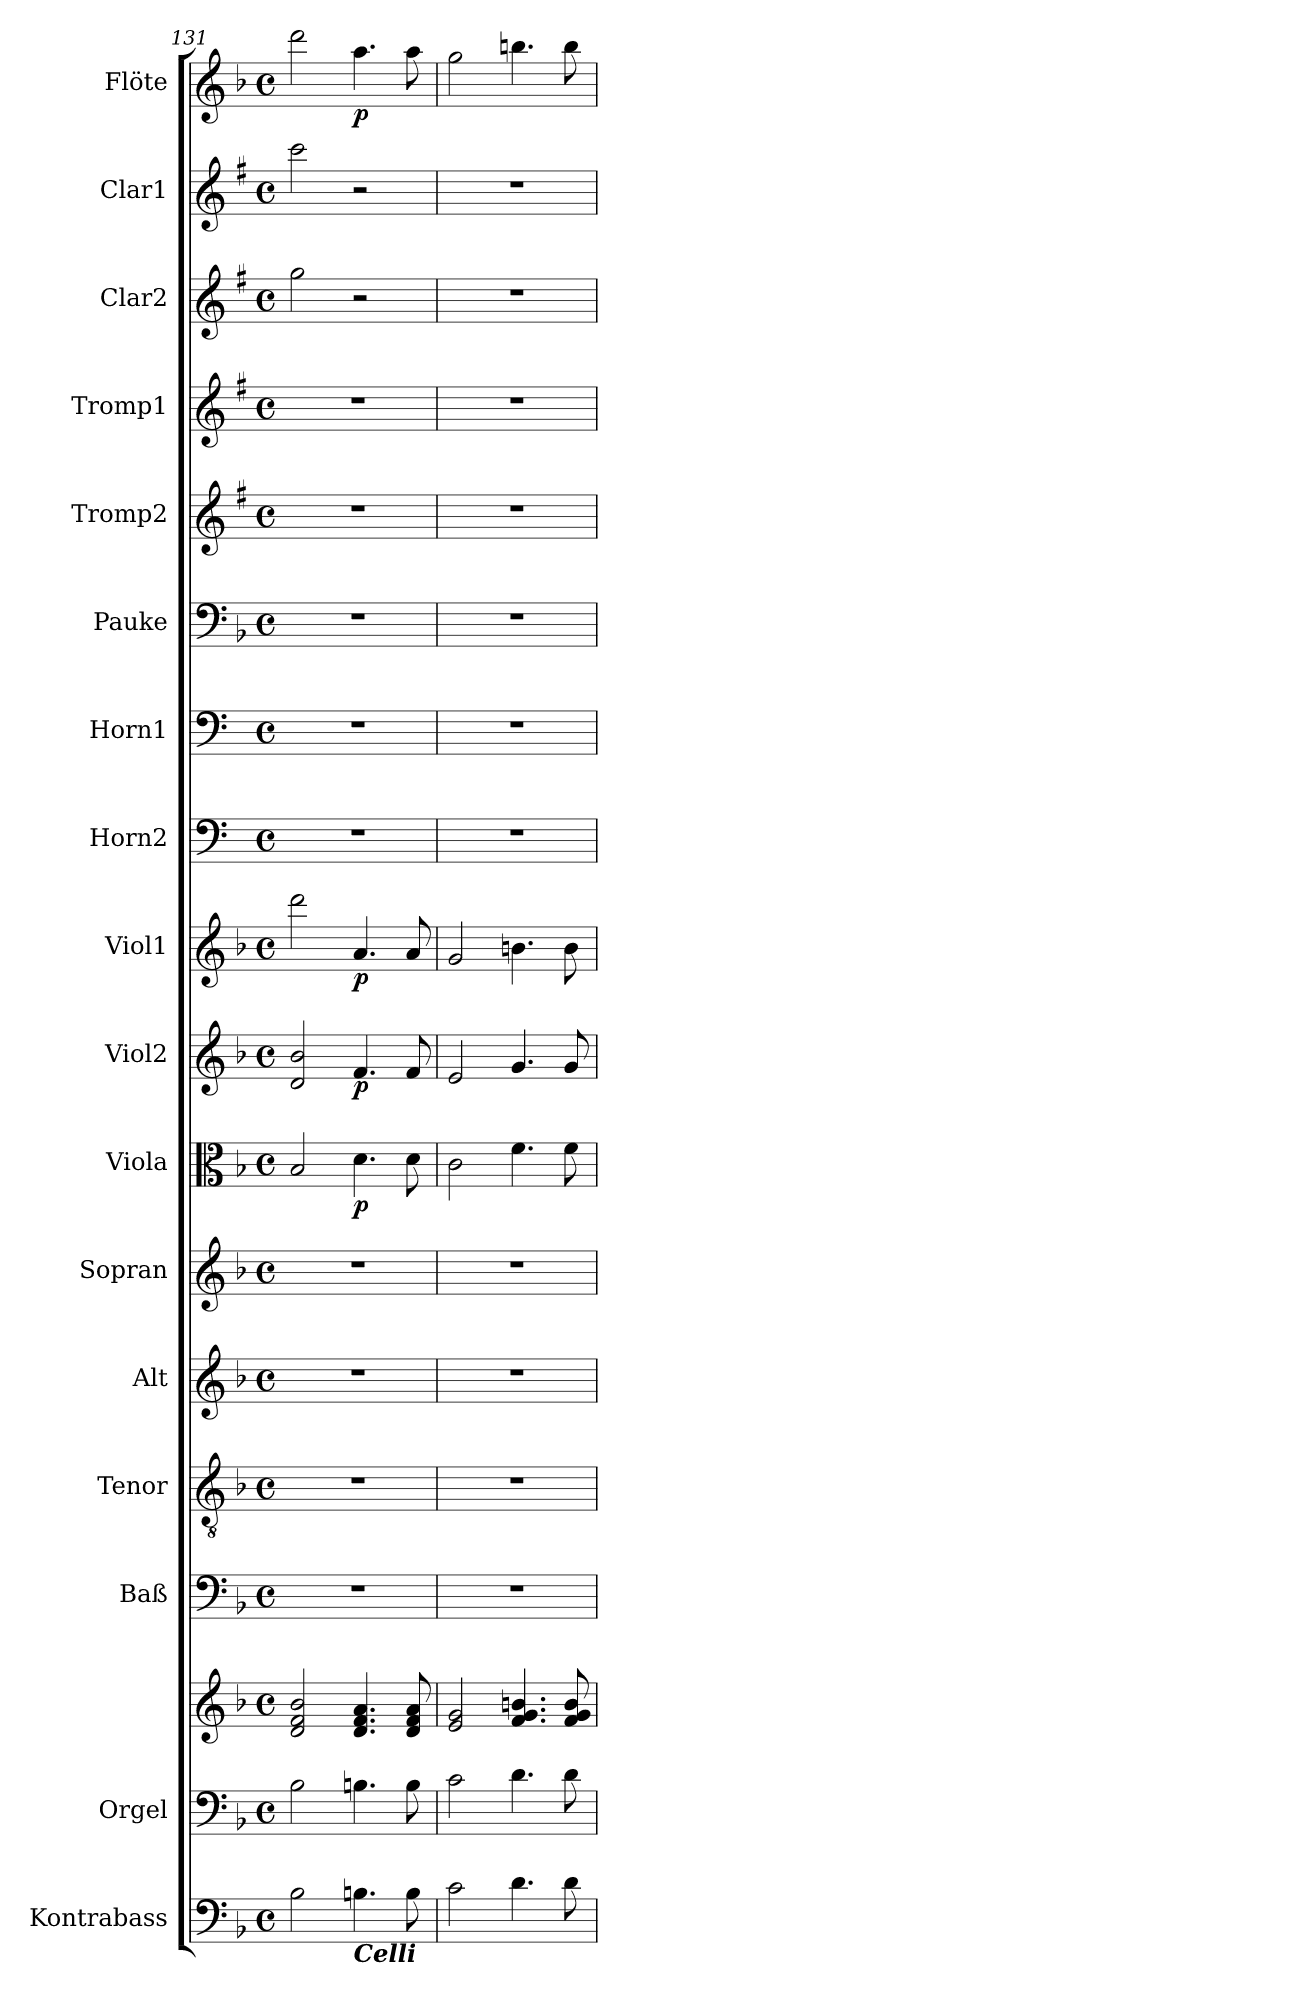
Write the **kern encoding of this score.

**kern	**kern	**kern	**kern	**kern	**kern	**kern	**kern	**dynam	**kern	**dynam	**kern	**dynam	**kern	**kern	**kern	**kern	**kern	**kern	**kern	**kern	**dynam
*part17	*part16	*part16	*part15	*part14	*part13	*part12	*part11	*part11	*part10	*part10	*part9	*part9	*part8	*part7	*part6	*part5	*part4	*part3	*part2	*part1	*part1
*staff18	*staff17	*staff16	*staff15	*staff14	*staff13	*staff12	*staff11	*staff11	*staff10	*staff10	*staff9	*staff9	*staff8	*staff7	*staff6	*staff5	*staff4	*staff3	*staff2	*staff1	*staff1
*I"Kontrabass	*I"Orgel	*	*I"Baß	*I"Tenor	*I"Alt	*I"Sopran	*I"Viola	*	*I"Viol2	*	*I"Viol1	*	*I"Horn2	*I"Horn1	*I"Pauke	*I"Tromp2	*I"Tromp1	*I"Clar2	*I"Clar1	*I"Flöte	*
*I'Kb	*	*	*I'B	*I'T	*I'A	*I'S	*I'Vla	*	*I'Vl2	*	*I'Vl1	*	*I'Hr2	*I'Hr1	*I'Pk	*I'Tr2	*I'Tr1	*I'Cl2	*I'Cl1	*I'Fl	*
*clefF4	*clefF4	*clefG2	*clefF4	*clefGv2	*clefG2	*clefG2	*clefC3	*	*clefG2	*	*clefG2	*	*clefF4	*clefF4	*clefF4	*clefG2	*clefG2	*clefG2	*clefG2	*clefG2	*
*ITrd7c12	*	*	*	*	*	*	*	*	*	*	*	*	*ITrd4c7	*ITrd4c7	*	*ITrd1c2	*ITrd1c2	*ITrd1c2	*ITrd1c2	*	*
*k[b-]	*k[b-]	*k[b-]	*k[b-]	*k[b-]	*k[b-]	*k[b-]	*k[b-]	*	*k[b-]	*	*k[b-]	*	*k[b-]	*k[b-]	*k[b-]	*k[b-]	*k[b-]	*k[b-]	*k[b-]	*k[b-]	*
*F:	*F:	*F:	*F:	*F:	*F:	*F:	*F:	*	*F:	*	*F:	*	*F:	*F:	*F:	*F:	*F:	*F:	*F:	*F:	*
*M4/4	*M4/4	*M4/4	*M4/4	*M4/4	*M4/4	*M4/4	*M4/4	*	*M4/4	*	*M4/4	*	*M4/4	*M4/4	*M4/4	*M4/4	*M4/4	*M4/4	*M4/4	*M4/4	*
*met(c)	*met(c)	*met(c)	*met(c)	*met(c)	*met(c)	*met(c)	*met(c)	*	*met(c)	*	*met(c)	*	*met(c)	*met(c)	*met(c)	*met(c)	*met(c)	*met(c)	*met(c)	*met(c)	*
=131	=131	=131	=131	=131	=131	=131	=131	=131	=131	=131	=131	=131	=131	=131	=131	=131	=131	=131	=131	=131	=131
2BB-\	2B-\	2d/ 2f/ 2b-/	1r	1r	1r	1r	2B-/	.	2d/ 2b-/	.	2ddd\	.	1r	1r	1r	1r	1r	2ff\	2bb-\	2ddd\	.
!LO:TX:b:Bi:t=Celli	!	!	!	!	!	!	!	!	!	!	!	!	!	!	!	!	!	!	!	!	!
!	!	!	!	!	!	!	!	!LO:DY:b	!	!LO:DY:b	!	!LO:DY:b	!	!	!	!	!	!	!	!	!LO:DY:b
4.BBn\	4.Bn\	4.d/ 4.f/ 4.a/	.	.	.	.	4.d\	p	4.f/	p	4.a/	p	.	.	.	.	.	2r	2r	4.aa\	p
8BB\	8B\	8d/ 8f/ 8a/	.	.	.	.	8d\	.	8f/	.	8a/	.	.	.	.	.	.	.	.	8aa\	.
=132	=132	=132	=132	=132	=132	=132	=132	=132	=132	=132	=132	=132	=132	=132	=132	=132	=132	=132	=132	=132	=132
2C\	2c\	2e/ 2g/	1r	1r	1r	1r	2c\	.	2e/	.	2g/	.	1r	1r	1r	1r	1r	1r	1r	2gg\	.
4.D\	4.d\	4.f/ 4.g/ 4.bn/	.	.	.	.	4.f\	.	4.g/	.	4.bn\	.	.	.	.	.	.	.	.	4.bbn\	.
8D\	8d\	8f/ 8g/ 8b/	.	.	.	.	8f\	.	8g/	.	8b\	.	.	.	.	.	.	.	.	8bb\	.
=	=	=	=	=	=	=	=	=	=	=	=	=	=	=	=	=	=	=	=	=	=
*-	*-	*-	*-	*-	*-	*-	*-	*-	*-	*-	*-	*-	*-	*-	*-	*-	*-	*-	*-	*-	*-
